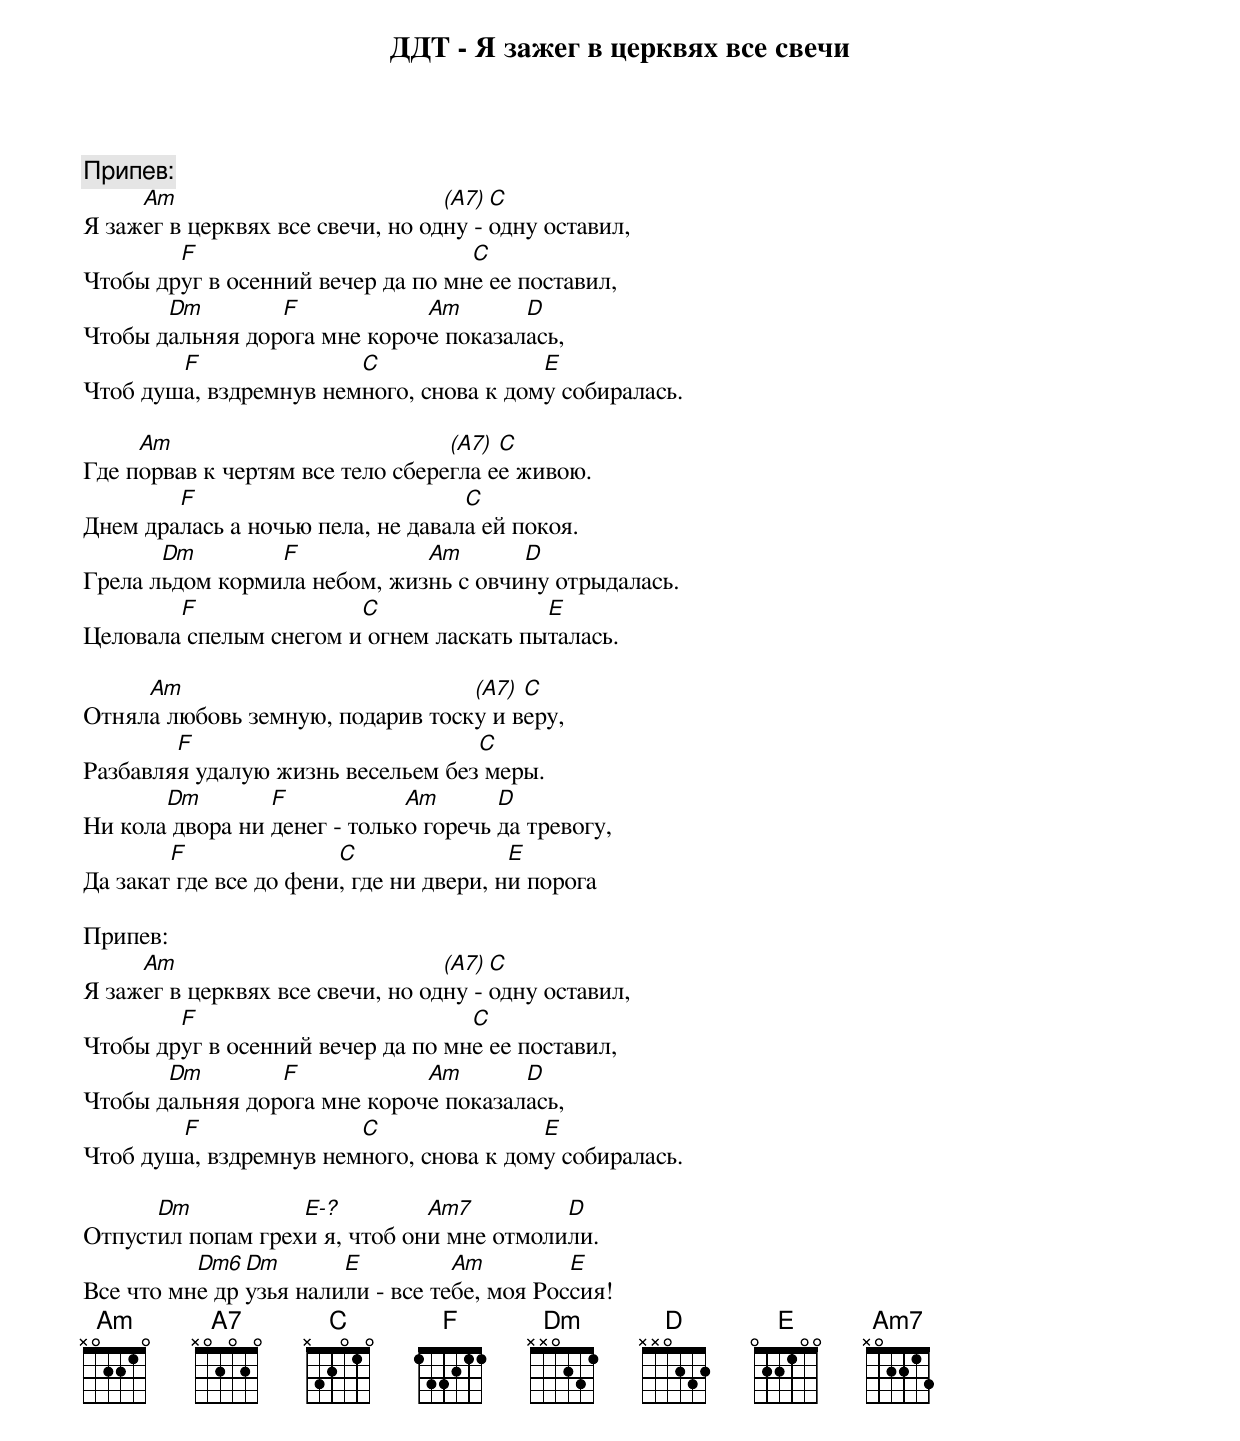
ДДТ - Я зажег в церквях все свечи

Припев:
     Am                           (A7) C
Я зажег в церквях все свечи, но одну - одну оставил,
        F                          C
Чтобы друг в осенний вечер да по мне ее поставил,
       Dm        F            Am       D
Чтобы дальняя дорога мне короче показалась,
        F               C                E
Чтоб душа, вздремнув немного, снова к дому собиралась.

     Am                           (A7) C
Где порвав к чертям все тело сберегла ее живою.
        F                          C
Днем дралась а ночью пела, не давала ей покоя.
       Dm        F            Am       D
Грела льдом кормила небом, жизнь с овчину отрыдалась.
        F               C                E
Целовала спелым снегом и огнем ласкать пыталась.

     Am                           (A7) C
Отняла любовь земную, подарив тоску и веру,
        F                          C
Разбавляя удалую жизнь весельем без меры.
       Dm        F            Am       D
Ни кола двора ни денег - только горечь да тревогу,
        F               C                E
Да закат где все до фени, где ни двери, ни порога

Припев:
     Am                           (A7) C
Я зажег в церквях все свечи, но одну - одну оставил,
        F                          C
Чтобы друг в осенний вечер да по мне ее поставил,
       Dm        F            Am       D
Чтобы дальняя дорога мне короче показалась,
        F               C                E
Чтоб душа, вздремнув немного, снова к дому собиралась.

      Dm           E-?         Am7         D
Отпустил попам грехи я, чтоб они мне отмолили.
          Dm6 Dm       E          Am         E
Все что мне друзья налили - все тебе, моя Россия!
